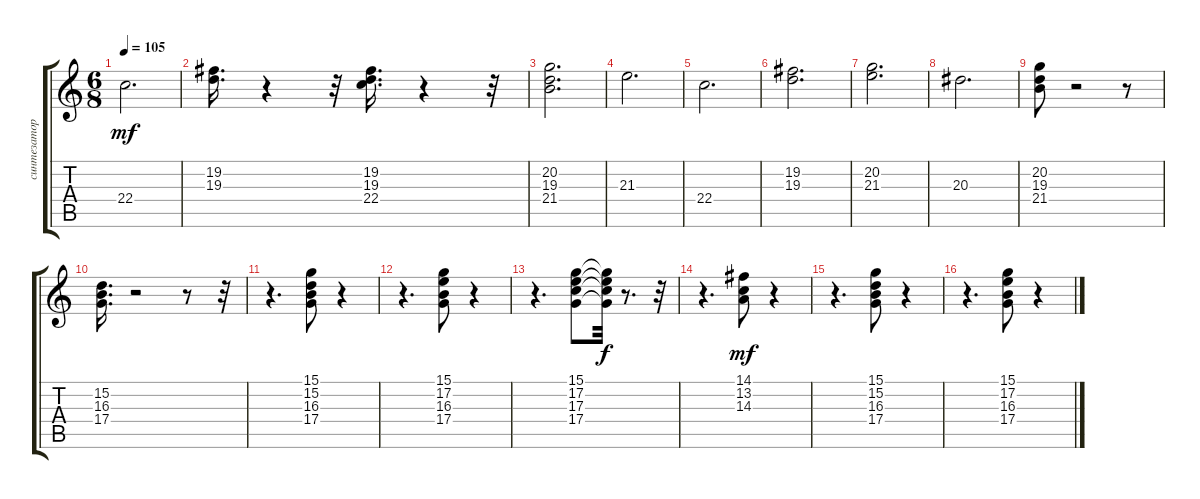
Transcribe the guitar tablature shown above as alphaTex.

\track ("синтезатор" "синтезатор") {instrument drawbarorgan}
\staff {score tabs}
\tuning (E4 B3 G3 D3 A2 E2) {hide}
\ts (6 8)
\tempo 105
\clef g2
\ks c
22.4.2{d dy mf} |
(19.2 19.3).16{d} r.4 r.32 (19.2 19.3 22.4).16{d} r.4 r.32 |
(20.2 19.3 21.4).2{d} |
21.3.2{d} |
22.4.2{d} |
(19.2 19.3).2{d} |
(20.2 21.3).2{d} |
20.3.2{d} |
(20.2 19.3 21.4).8 r.2 r.8 |
(15.2 16.3 17.4).16{d} r.2 r.8 r.32 |
r.4{d} (15.1 15.2 16.3 17.4).8 r.4 |
r.4{d} (15.1 17.2 16.3 17.4).8 r.4 |
r.4{d} (15.1 17.2 17.3 17.4).8 (15.1{t} 17.2{t} 17.3{t} 17.4{t}).32{dy f} r.8{d} r.32 |
r.4{d} (14.1 13.2 14.3).8{dy mf} r.4 |
r.4{d} (15.1 15.2 16.3 17.4).8 r.4 |
r.4{d} (15.1 17.2 16.3 17.4).8 r.4
